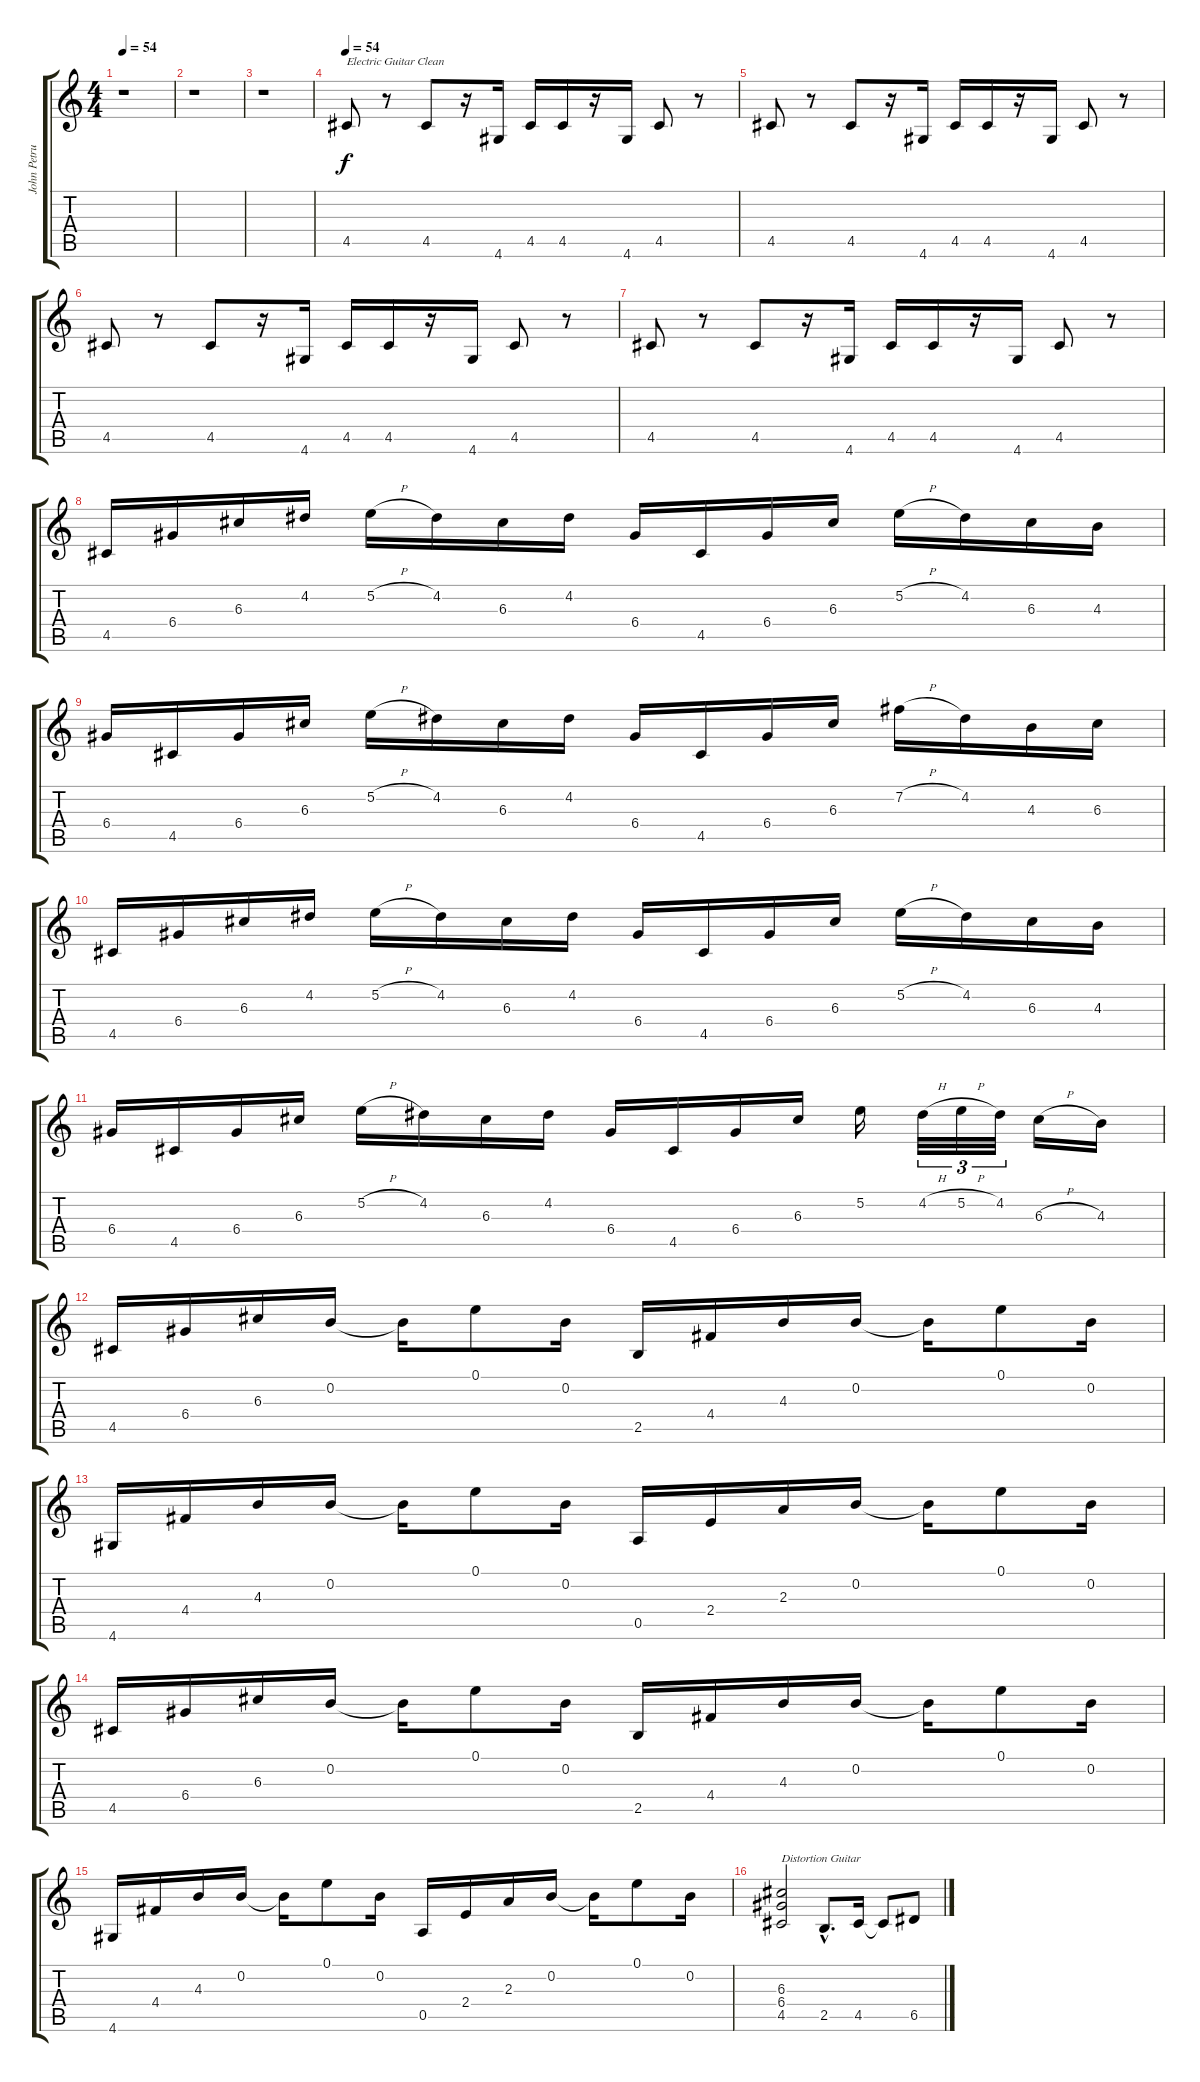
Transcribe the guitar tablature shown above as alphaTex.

\track ("John Petrucci - 6 Strings Guitar" "John Petru") {instrument distortionguitar}
\staff {score tabs}
\tuning (E4 B3 G3 D3 A2 E2) {hide}
\ts (4 4)
\tempo 54
\clef g2
\ks c
r.1{dy f} |
r.1 |
r.1 |
\tempo 54
4.5.8{txt "Electric Guitar Clean" instrument electricguitarclean} r.8 4.5.8 r.16 4.6.16 4.5.16 4.5.16 r.16 4.6.16 4.5.8 r.8 |
4.5.8 r.8 4.5.8 r.16 4.6.16 4.5.16 4.5.16 r.16 4.6.16 4.5.8 r.8 |
4.5.8 r.8 4.5.8 r.16 4.6.16 4.5.16 4.5.16 r.16 4.6.16 4.5.8 r.8 |
4.5.8 r.8 4.5.8 r.16 4.6.16 4.5.16 4.5.16 r.16 4.6.16 4.5.8 r.8 |
4.5.16 6.4.16 6.3.16 4.2.16 5.2{h}.16 4.2.16 6.3.16 4.2.16 6.4.16 4.5.16 6.4.16 6.3.16 5.2{h}.16 4.2.16 6.3.16 4.3.16 |
6.4.16 4.5.16 6.4.16 6.3.16 5.2{h}.16 4.2.16 6.3.16 4.2.16 6.4.16 4.5.16 6.4.16 6.3.16 7.2{h}.16 4.2.16 4.3.16 6.3.16 |
4.5.16 6.4.16 6.3.16 4.2.16 5.2{h}.16 4.2.16 6.3.16 4.2.16 6.4.16 4.5.16 6.4.16 6.3.16 5.2{h}.16 4.2.16 6.3.16 4.3.16 |
6.4.16 4.5.16 6.4.16 6.3.16 5.2{h}.16 4.2.16 6.3.16 4.2.16 6.4.16 4.5.16 6.4.16 6.3.16 5.2.16 4.2{h}.32{tu (3 2)} 5.2{h}.32{tu (3 2)} 4.2.32{tu (3 2)} 6.3{h}.16 4.3.16 |
4.5.16 6.4.16 6.3.16 0.2.16 0.2{t}.16 0.1.8 0.2.16 2.5.16 4.4.16 4.3.16 0.2.16 0.2{t}.16 0.1.8 0.2.16 |
4.6.16 4.4.16 4.3.16 0.2.16 0.2{t}.16 0.1.8 0.2.16 0.5.16 2.4.16 2.3.16 0.2.16 0.2{t}.16 0.1.8 0.2.16 |
4.5.16 6.4.16 6.3.16 0.2.16 0.2{t}.16 0.1.8 0.2.16 2.5.16 4.4.16 4.3.16 0.2.16 0.2{t}.16 0.1.8 0.2.16 |
4.6.16 4.4.16 4.3.16 0.2.16 0.2{t}.16 0.1.8 0.2.16 0.5.16 2.4.16 2.3.16 0.2.16 0.2{t}.16 0.1.8 0.2.16 |
(6.3 6.4 4.5).2{txt "Distortion Guitar" instrument distortionguitar} 2.5{hac}.8{d} 4.5.16 4.5{t}.8 6.5.8
